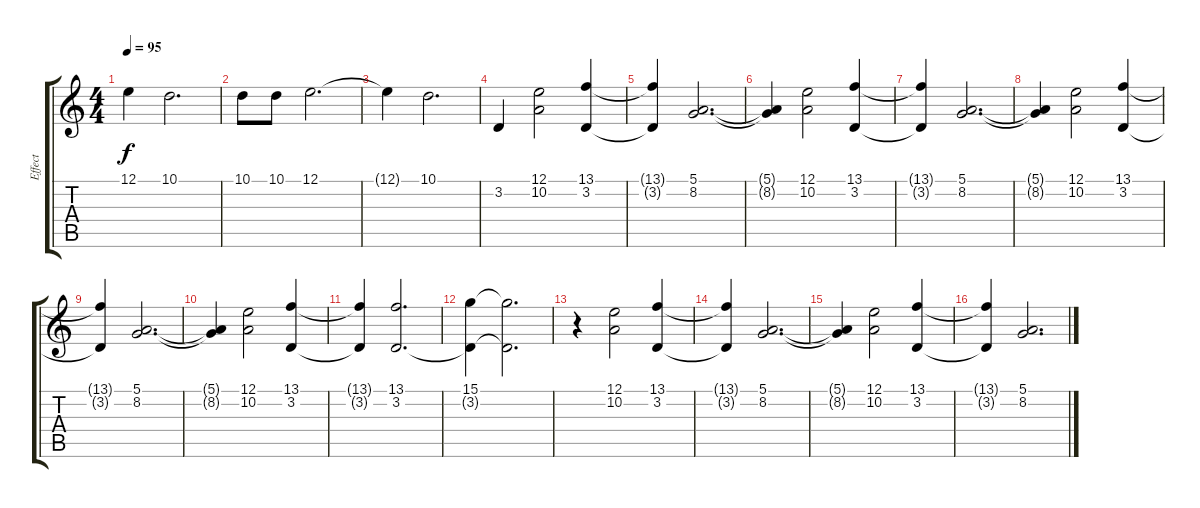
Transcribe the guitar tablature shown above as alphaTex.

\track ("Effect" "Effect") {instrument stringensemble2}
\staff {score tabs}
\tuning (E4 B3 G3 D3 A2 E2) {hide}
\ts (4 4)
\tempo 95
\clef g2
\ks c
12.1{t}.4{dy f} 10.1.2{d} |
10.1.8 10.1.8 12.1.2{d} |
12.1{t}.4 10.1.2{d} |
3.2.4 (12.1 10.2).2 (13.1 3.2).4 |
(13.1{t} 3.2{t}).4 (5.1 8.2).2{d} |
(5.1{t} 8.2{t}).4 (12.1 10.2).2 (13.1 3.2).4 |
(13.1{t} 3.2{t}).4 (5.1 8.2).2{d} |
(5.1{t} 8.2{t}).4 (12.1 10.2).2 (13.1 3.2).4 |
(13.1{t} 3.2{t}).4 (5.1 8.2).2{d} |
(5.1{t} 8.2{t}).4 (12.1 10.2).2 (13.1 3.2).4 |
(13.1{t} 3.2{t}).4 (13.1 3.2).2{d} |
(15.1 3.2{t}).4 (15.1{t} 3.2{t}).2{d} |
r.4 (12.1 10.2).2 (13.1 3.2).4 |
(13.1{t} 3.2{t}).4 (5.1 8.2).2{d} |
(5.1{t} 8.2{t}).4 (12.1 10.2).2 (13.1 3.2).4 |
(13.1{t} 3.2{t}).4 (5.1 8.2).2{d}
